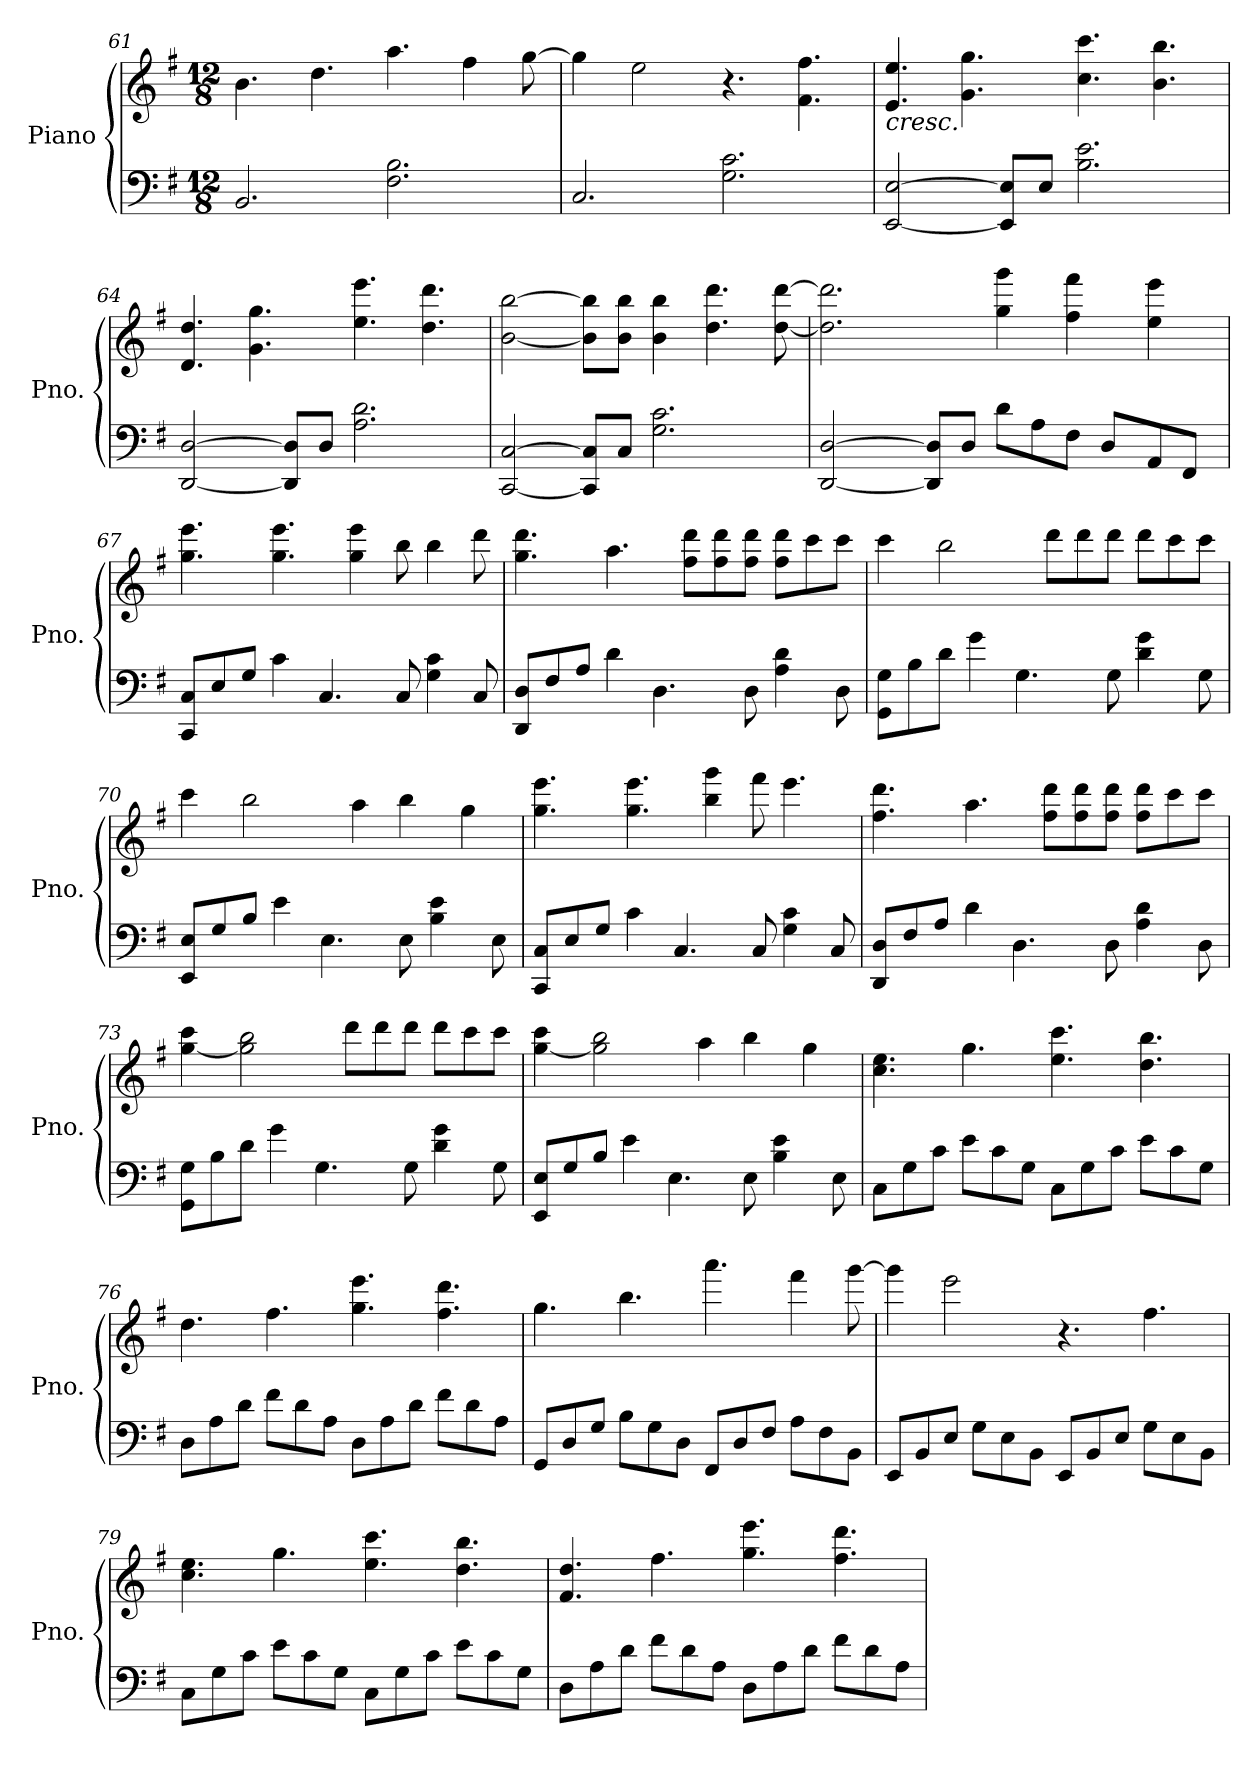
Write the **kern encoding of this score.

**kern	**kern	**dynam
*part1	*part1	*part1
*staff2	*staff1	*staff1/2
*I"Piano	*	*
*I'Pno.	*	*
*clefF4	*clefG2	*
*k[f#]	*k[f#]	*
*M12/8	*M12/8	*
=61	=61	=61
2.BB/	4.b\	.
.	4.dd\	.
2.F#\ 2.B\	4.aa\	.
.	4ff#\	.
.	[8gg\	.
!!LO:LB:g=z
=62	=62	=62
2.C/	4gg\]	.
.	2ee\	.
2.G\ 2.c\	4.r	.
.	4.f#\ 4.ff#\	.
=63	=63	=63
!	!	!LO:HP:b
[2EE/ [2E/	4.e/ 4.ee/	<
.	4.g\ 4.gg\	.
8EE/] 8E/]L	.	.
8E/J	.	.
2.B\ 2.e\	4.cc\ 4.ccc\	.
.	4.b\ 4.bb\	.
=64	=64	=64
[2DD/ [2D/	4.d/ 4.dd/	.
.	4.g\ 4.gg\	.
8DD/] 8D/]L	.	.
8D/J	.	.
2.A\ 2.d\	4.ee\ 4.eee\	.
.	4.dd\ 4.ddd\	.
=65	=65	=65
[2CC/ [2C/	[2b\ [2bb\	.
8CC/] 8C/]L	8b\] 8bb\]L	.
8C/J	8b\ 8bb\J	.
2.G\ 2.c\	4b\ 4bb\	.
.	4.dd\ 4.ddd\	.
.	[8dd\ [8ddd\	.
=66	=66	=66
*	*^	*
[2DD/ [2D/	2.dd\] 2.ddd\]	8.ryy	.
!	!	!	!LO:DY:b
.	.	1ryy	other-dynamics
8DD/] 8D/]L	.	.	.
8D/J	.	.	.
8d\L	4gg\ 4ggg\	.	[
8A\	.	.	.
8F#\J	4ff#\ 4fff#\	.	.
8D/L	.	.	.
.	.	4ryy	.
8AA/	4ee\ 4eee\	.	.
8FF#/J	.	.	.
.	.	16ryy	.
*	*v	*v	*
!!LO:LB:g=z
=67	=67	=67
8CC/ 8C/L	4.gg\ 4.eee\	.
8E/	.	.
8G/J	.	.
4c\	4.gg\ 4.eee\	.
4.C/	.	.
.	4gg\ 4eee\	.
8C/	8bb\	.
4G\ 4c\	4bb\	.
8C/	8ddd\	.
=68	=68	=68
8DD/ 8D/L	4.gg\ 4.ddd\	.
8F#/	.	.
8A/J	.	.
4d\	4.aa\	.
4.D\	.	.
.	8ff#\ 8ddd\L	.
.	8ff#\ 8ddd\	.
8D\	8ff#\ 8ddd\J	.
4A\ 4d\	8ff#\ 8ddd\L	.
.	8ccc\	.
8D\	8ccc\J	.
=69	=69	=69
8GG\ 8G\L	4ccc\	.
8B\	.	.
8d\J	2bb\	.
4g\	.	.
4.G\	.	.
.	8ddd\L	.
.	8ddd\	.
8G\	8ddd\J	.
4d\ 4g\	8ddd\L	.
.	8ccc\	.
8G\	8ccc\J	.
=70	=70	=70
8EE/ 8E/L	4ccc\	.
8G/	.	.
8B/J	2bb\	.
4e\	.	.
4.E\	.	.
.	4aa\	.
8E\	4bb\	.
4B\ 4e\	.	.
.	4gg\	.
8E\	.	.
!!LO:LB:g=z
=71	=71	=71
8CC/ 8C/L	4.gg\ 4.eee\	.
8E/	.	.
8G/J	.	.
4c\	4.gg\ 4.eee\	.
4.C/	.	.
.	4bb\ 4ggg\	.
8C/	8fff#\	.
4G\ 4c\	4.eee\	.
8C/	.	.
=72	=72	=72
8DD/ 8D/L	4.ff#\ 4.ddd\	.
8F#/	.	.
8A/J	.	.
4d\	4.aa\	.
4.D\	.	.
.	8ff#\ 8ddd\L	.
.	8ff#\ 8ddd\	.
8D\	8ff#\ 8ddd\J	.
4A\ 4d\	8ff#\ 8ddd\L	.
.	8ccc\	.
8D\	8ccc\J	.
=73	=73	=73
8GG\ 8G\L	[4gg\ 4ccc\	.
8B\	.	.
8d\J	2gg\] 2bb\	.
4g\	.	.
4.G\	.	.
.	8ddd\L	.
.	8ddd\	.
8G\	8ddd\J	.
4d\ 4g\	8ddd\L	.
.	8ccc\	.
8G\	8ccc\J	.
=74	=74	=74
8EE/ 8E/L	[4gg\ 4ccc\	.
8G/	.	.
8B/J	2gg\] 2bb\	.
4e\	.	.
4.E\	.	.
.	4aa\	.
8E\	4bb\	.
4B\ 4e\	.	.
.	4gg\	.
8E\	.	.
!!LO:LB:g=z
=75	=75	=75
8C\L	4.cc\ 4.ee\	.
8G\	.	.
8c\J	.	.
8e\L	4.gg\	.
8c\	.	.
8G\J	.	.
8C\L	4.ee\ 4.ccc\	.
8G\	.	.
8c\J	.	.
8e\L	4.dd\ 4.bb\	.
8c\	.	.
8G\J	.	.
=76	=76	=76
8D\L	4.dd\	.
8A\	.	.
8d\J	.	.
8f#\L	4.ff#\	.
8d\	.	.
8A\J	.	.
8D\L	4.gg\ 4.eee\	.
8A\	.	.
8d\J	.	.
8f#\L	4.ff#\ 4.ddd\	.
8d\	.	.
8A\J	.	.
=77	=77	=77
8GG/L	4.gg\	.
8D/	.	.
8G/J	.	.
8B\L	4.bb\	.
8G\	.	.
8D\J	.	.
8FF#/L	4.aaa\	.
8D/	.	.
8F#/J	.	.
8A\L	4fff#\	.
8F#\	.	.
8BB\J	[8ggg\	.
!!LO:PB:g=z
=78	=78	=78
8EE/L	4ggg\]	.
8BB/	.	.
8E/J	2eee\	.
8G\L	.	.
8E\	.	.
8BB\J	.	.
8EE/L	4.r	.
8BB/	.	.
8E/J	.	.
8G\L	4.ff#\	.
8E\	.	.
8BB\J	.	.
=79	=79	=79
8C\L	4.cc\ 4.ee\	.
8G\	.	.
8c\J	.	.
8e\L	4.gg\	.
8c\	.	.
8G\J	.	.
8C\L	4.ee\ 4.ccc\	.
8G\	.	.
8c\J	.	.
8e\L	4.dd\ 4.bb\	.
8c\	.	.
8G\J	.	.
=80	=80	=80
8D\L	4.f#/ 4.dd/	.
8A\	.	.
8d\J	.	.
8f#\L	4.ff#\	.
8d\	.	.
8A\J	.	.
8D\L	4.gg\ 4.eee\	.
8A\	.	.
8d\J	.	.
8f#\L	4.ff#\ 4.ddd\	.
8d\	.	.
8A\J	.	.
=	=	=
*-	*-	*-
